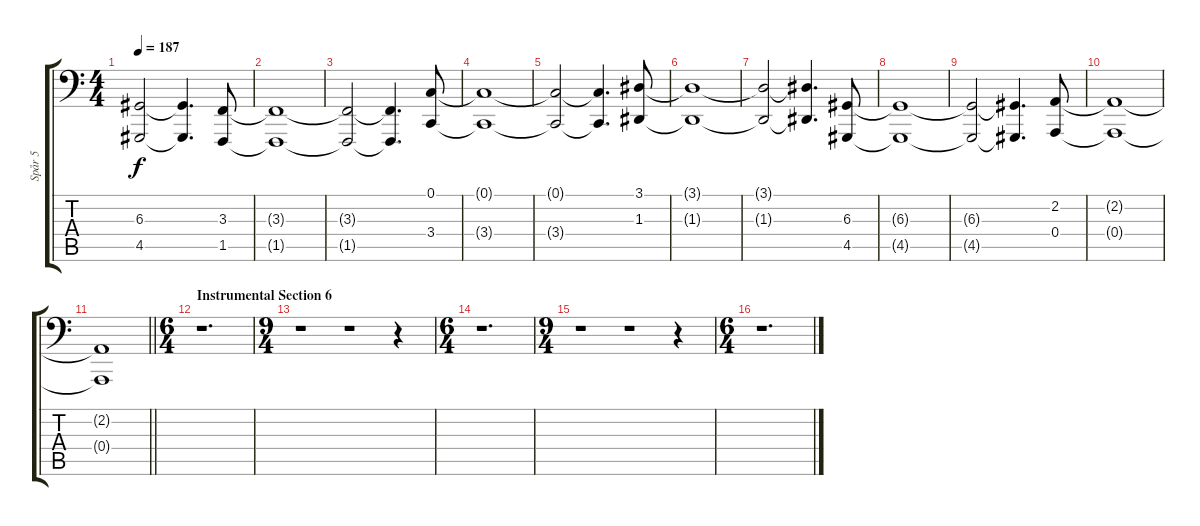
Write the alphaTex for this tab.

\track ("Spår 5" "Spår 5") {instrument stringensemble1}
\staff {score tabs}
\tuning (C3 G2 D2 A1 E1 B0) {hide}
\ts (4 4)
\tempo 187
\clef f4
\ks c
(6.3{t} 4.5{t}).2{dy f} (6.3{t} 4.5{t}).4{d} (3.3 1.5).8 |
(3.3{t} 1.5{t}).1 |
(3.3{t} 1.5{t}).2 (3.3{t} 1.5{t}).4{d} (0.1 3.4).8 |
(0.1{t} 3.4{t}).1 |
(0.1{t} 3.4{t}).2 (0.1{t} 3.4{t}).4{d} (3.1 1.3).8 |
(3.1{t} 1.3{t}).1 |
(3.1{t} 1.3{t}).2 (3.1{t} 1.3{t}).4{d} (6.3 4.5).8 |
(6.3{t} 4.5{t}).1 |
(6.3{t} 4.5{t}).2 (6.3{t} 4.5{t}).4{d} (2.2 0.4).8 |
(2.2{t} 0.4{t}).1 |
\barLineRight lightlight
(2.2{t} 0.4{t}).1 |
\ts (6 4)
\section ("" "Instrumental Section 6")
r.1{d} |
\ts (9 4)
r.1 r.1 r.4 |
\ts (6 4)
r.1{d} |
\ts (9 4)
r.1 r.1 r.4 |
\ts (6 4)
r.1{d}
